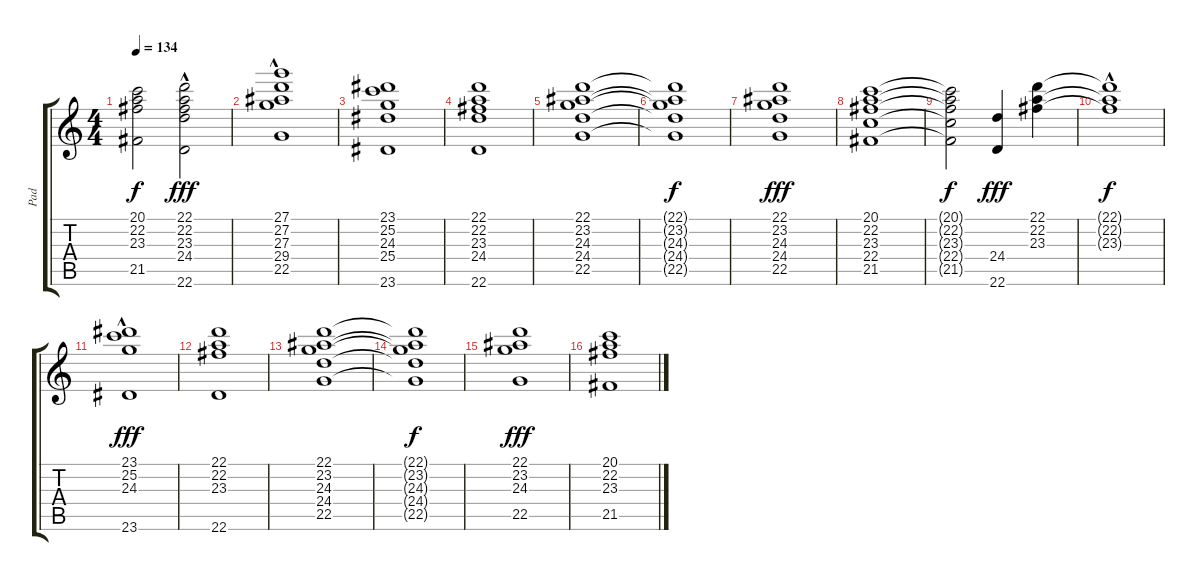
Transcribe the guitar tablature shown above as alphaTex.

\track ("Pad" "Pad") {instrument pad1newage}
\staff {score tabs}
\tuning (E4 B3 G3 D3 A2 E2) {hide}
\ts (4 4)
\tempo 134
\clef g2
\ks c
(20.1{t} 22.2{t} 23.3{t} 21.5{t}).2{dy f} (22.1{hac} 22.2{hac} 23.3{hac} 24.4{hac} 22.6).2{dy fff} |
(27.1{hac} 27.2{hac} 27.3{hac} 29.4 22.5).1 |
(23.1 25.2 24.3 25.4 23.6).1 |
(22.1 22.2 23.3 24.4 22.6).1 |
(22.1 23.2 24.3 24.4 22.5).1 |
(22.1{t} 23.2{t} 24.3{t} 24.4{t} 22.5{t}).1{dy f} |
(22.1 23.2 24.3 24.4 22.5).1{dy fff} |
(20.1 22.2 23.3 22.4 21.5).1 |
(20.1{t} 22.2{t} 23.3{t} 22.4{t} 21.5{t}).2{dy f} (24.4 22.6).4{dy fff} (22.1 22.2 23.3).4 |
(22.1{t} 22.2{t} 23.3{hac t}).1{dy f} |
(23.1{hac} 25.2 24.3{hac} 23.6).1{dy fff} |
(22.1 22.2 23.3 22.6).1 |
(22.1 23.2 24.3 24.4 22.5).1 |
(22.1{t} 23.2{t} 24.3{t} 24.4{t} 22.5{t}).1{dy f} |
(22.1 23.2 24.3 22.5).1{dy fff} |
(20.1 22.2 23.3 21.5).1
